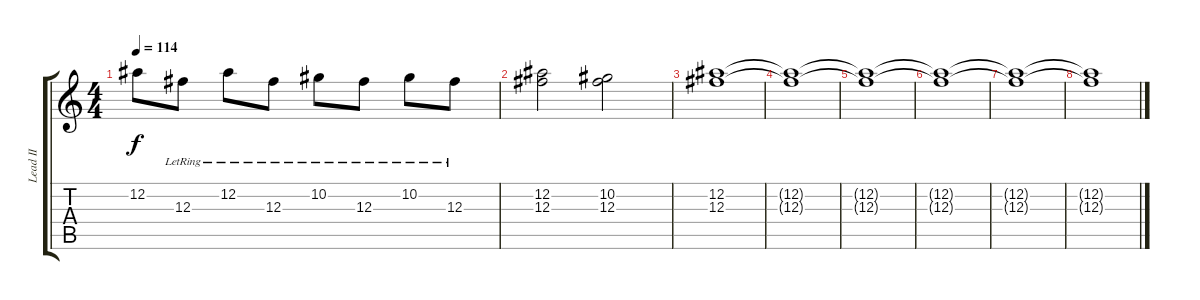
\track ("Lead II" "Lead II") {instrument overdrivenguitar}
\staff {score tabs}
\tuning (Eb4 Bb3 Gb3 Db3 Ab2 Eb2) {hide}
\ts (4 4)
\tempo 114
\clef g2
\ks c
12.2{t}.8{dy f} 12.3{lr}.8 12.2{lr}.8 12.3{lr}.8 10.2{lr}.8 12.3{lr}.8 10.2{lr}.8 12.3{lr}.8 |
(12.2 12.3).2 (10.2 12.3).2 |
(12.2 12.3).1 |
(12.2{t} 12.3{t}).1 |
(12.2{t} 12.3{t}).1{volume 0} |
(12.2{t} 12.3{t}).1 |
(12.2{t} 12.3{t}).1 |
(12.2{t} 12.3{t}).1
